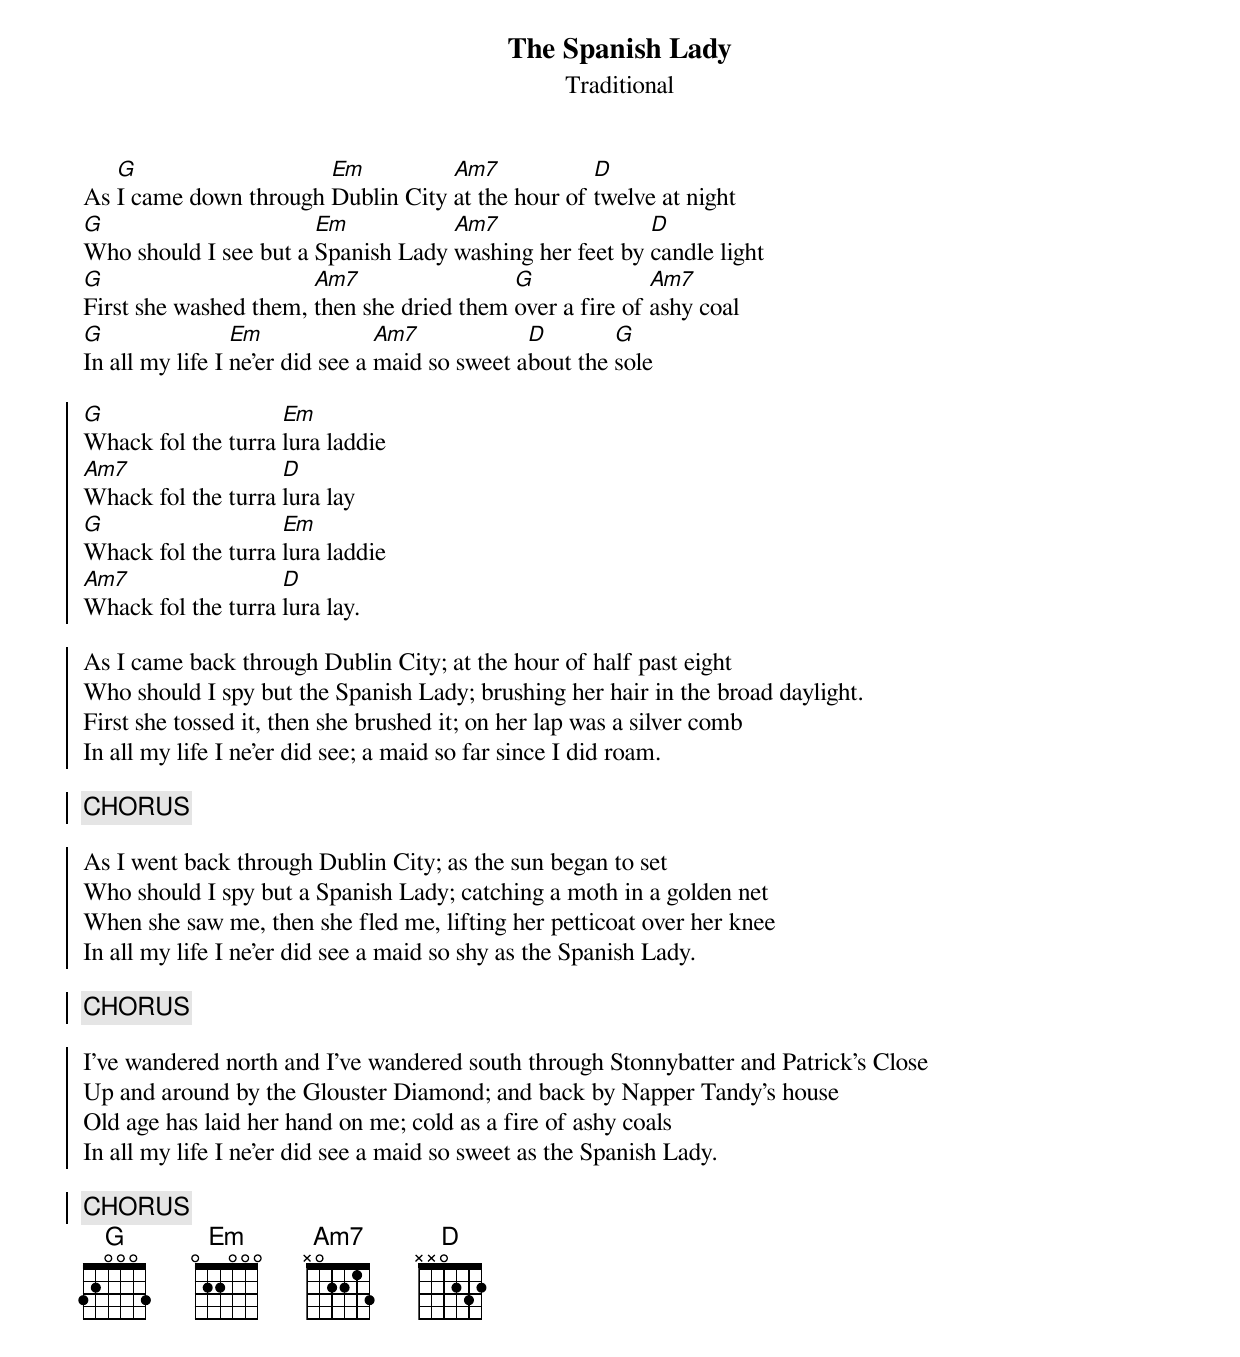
{t:The Spanish Lady}
{st:Traditional}

As [G]I came down through [Em]Dublin City [Am7]at the hour of [D]twelve at night
[G]Who should I see but a [Em]Spanish Lady [Am7]washing her feet by [D]candle light
[G]First she washed them, [Am7]then she dried them [G]over a fire of [Am7]ashy coal
[G]In all my life I [Em]ne'er did see a [Am7]maid so sweet a[D]bout the [G]sole

{soc}
[G]Whack fol the turra [Em]lura laddie
[Am7]Whack fol the turra [D]lura lay
[G]Whack fol the turra [Em]lura laddie
[Am7]Whack fol the turra [D]lura lay.
{soc}

As I came back through Dublin City; at the hour of half past eight
Who should I spy but the Spanish Lady; brushing her hair in the broad daylight.
First she tossed it, then she brushed it; on her lap was a silver comb
In all my life I ne'er did see; a maid so far since I did roam.

{c: CHORUS}

As I went back through Dublin City; as the sun began to set
Who should I spy but a Spanish Lady; catching a moth in a golden net
When she saw me, then she fled me, lifting her petticoat over her knee
In all my life I ne'er did see a maid so shy as the Spanish Lady.

{c: CHORUS}

I've wandered north and I've wandered south through Stonnybatter and Patrick's Close
Up and around by the Glouster Diamond; and back by Napper Tandy's house
Old age has laid her hand on me; cold as a fire of ashy coals
In all my life I ne'er did see a maid so sweet as the Spanish Lady.

{c: CHORUS}
